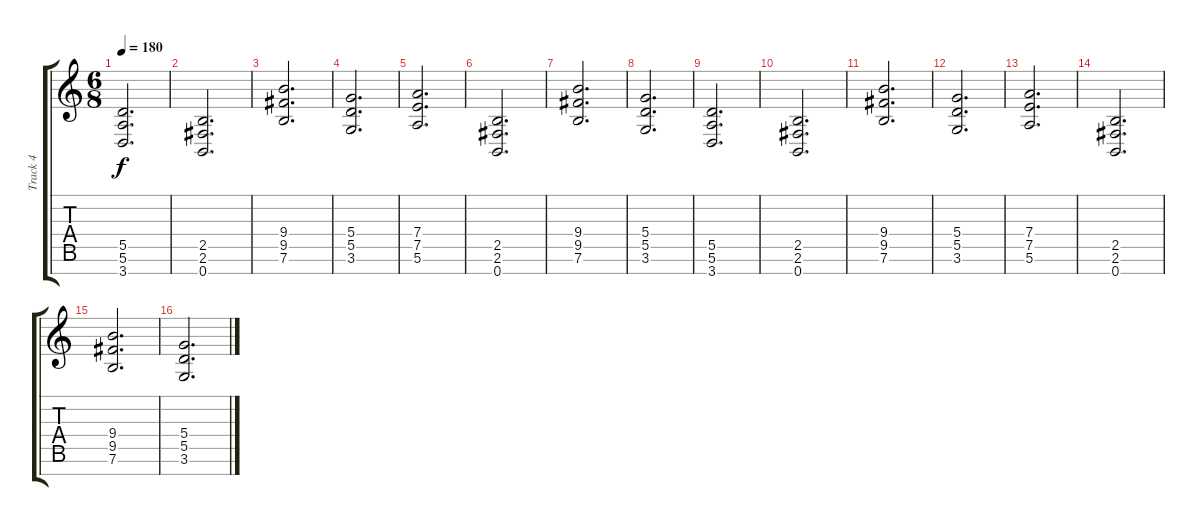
\track ("Track 4" "Track 4") {instrument distortionguitar}
\staff {score tabs}
\tuning (E4 B3 G3 D3 A2 E2 B1) {hide}
\ts (6 8)
\tempo 180
\clef g2
\ks c
(5.5 5.6 3.7).2{d dy f} |
(2.5 2.6 0.7).2{d} |
(9.4 9.5 7.6).2{d} |
(5.4 5.5 3.6).2{d} |
(7.4 7.5 5.6).2{d} |
(2.5 2.6 0.7).2{d} |
(9.4 9.5 7.6).2{d} |
(5.4 5.5 3.6).2{d} |
(5.5 5.6 3.7).2{d} |
(2.5 2.6 0.7).2{d} |
(9.4 9.5 7.6).2{d} |
(5.4 5.5 3.6).2{d} |
(7.4 7.5 5.6).2{d} |
(2.5 2.6 0.7).2{d} |
(9.4 9.5 7.6).2{d} |
(5.4 5.5 3.6).2{d}
